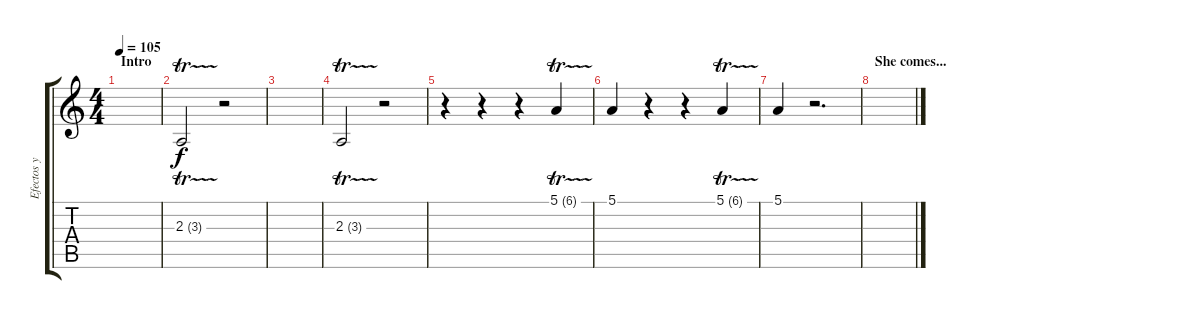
\track ("Efectos y guitarra" "Efectos y ") {instrument electricpiano1}
\staff {score tabs}
\tuning (E4 B3 G3 D3 A2 E2) {hide}
\ts (4 4)
\section ("" "Intro")
\tempo 105
\tempo 70
\tempo 105
\clef g2
\ks c
|
2.3{tr (3 32)}.2 r.2 |
|
2.3{tr (3 32)}.2 r.2 |
r.4 r.4 r.4 5.1{tr (6 32)}.4 |
5.1.4 r.4 r.4 5.1{tr (6 32)}.4 |
5.1.4 r.2{d} |
\section ("" "She comes...")
